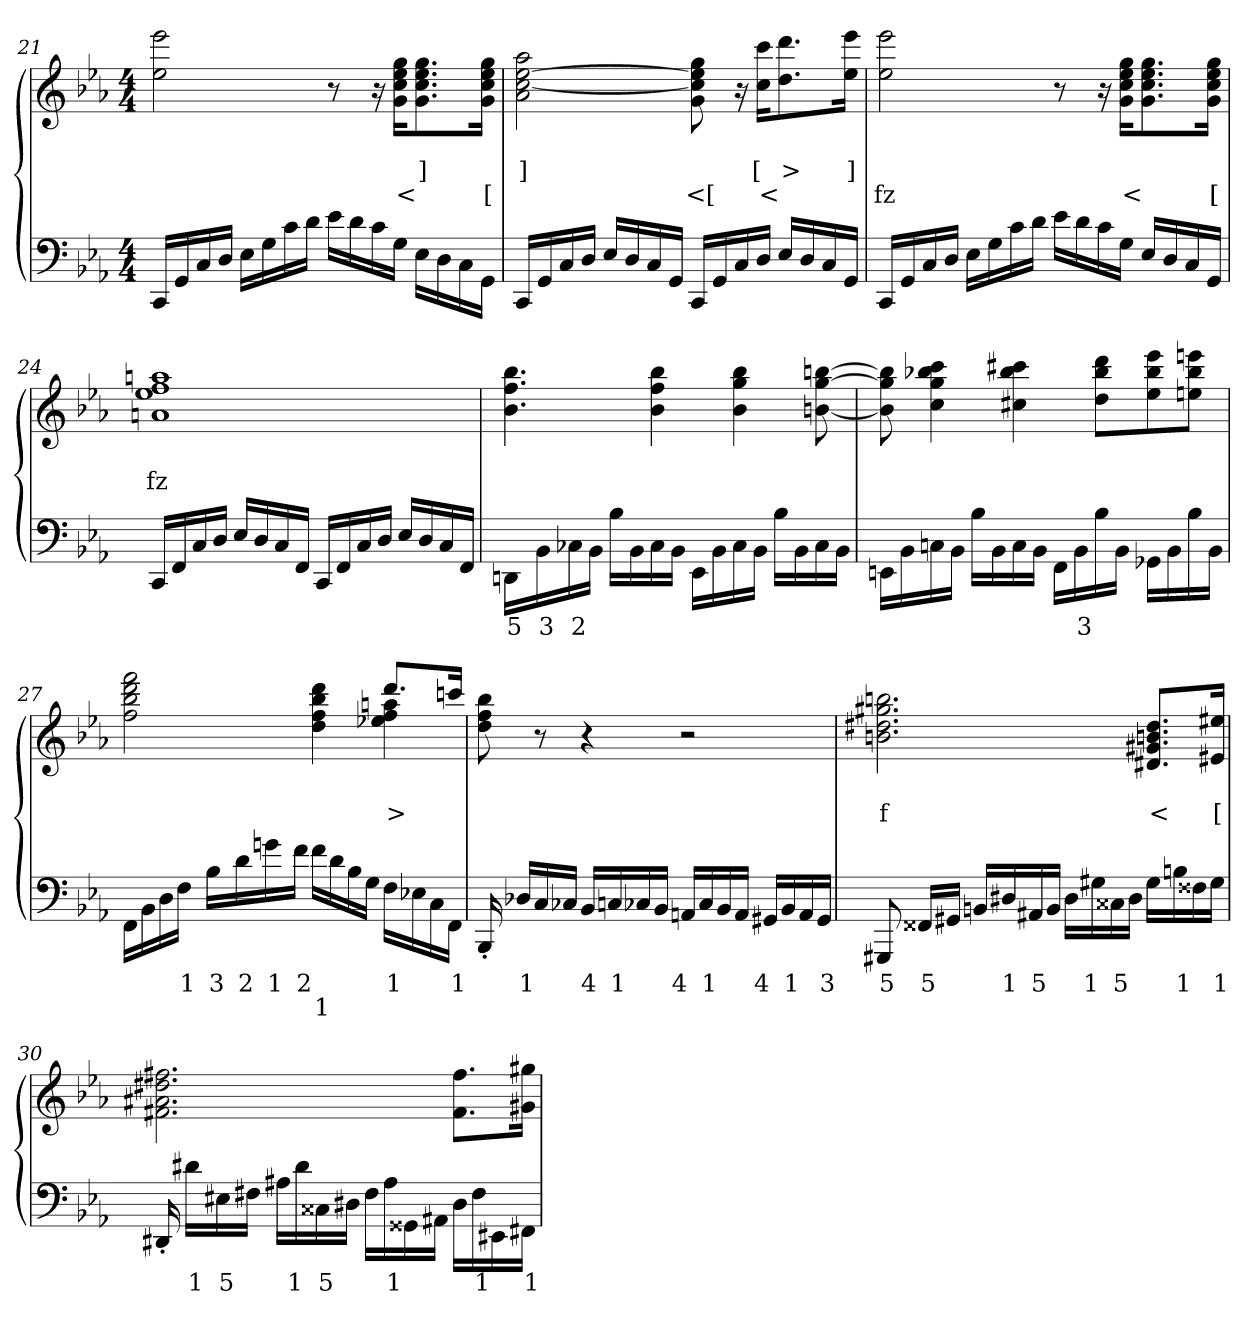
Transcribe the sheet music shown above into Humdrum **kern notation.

**kern	**text	**text	**kern	**text	**text	**text
*part2	*part2	*part2	*part1	*part1	*part1	*part1
*staff2	*staff2	*staff2	*staff1	*staff1	*staff1	*staff1
*clefF4	*	*	*clefG2	*	*	*
*k[b-e-a-]	*	*	*k[b-e-a-]	*	*	*
*M4/4	*	*	*M4/4	*	*	*
=21	=21	=21	=21	=21	=21	=21
16CCLL	.	.	2eee- 2ee-	.	.	.
16GG	.	.	.	.	.	.
16C	.	.	.	.	.	.
16DJJ	.	.	.	.	.	.
16E-LL	.	.	.	.	.	.
16G	.	.	.	.	.	.
16c	.	.	.	.	.	.
16dJJ	.	.	.	.	.	.
16e-LL	.	.	8r	.	>	.
16d	.	.	.	.	.	.
16c	.	.	16r	.	.	.
16GJJ	.	.	16gg 16ee- 16cc 16gKL	.	.	<
16E-LL	.	.	8.gg 8.ee- 8.cc 8.g	.	]	.
16D\	.	.	.	.	.	.
16C	.	.	.	.	.	.
16GGJJ	.	.	16gg 16ee- 16cc 16gJk	.	.	[
=22	=22	=22	=22	=22	=22	=22
16CCLL	.	.	2aa-\ [2ee-\ [2cc\ 2a-\	.	]	.
16GG	.	.	.	.	.	.
16C	.	.	.	.	.	.
16DJJ	.	.	.	.	.	.
16E-LL	.	.	.	.	.	.
16D	.	.	.	.	.	.
16C	.	.	.	.	.	.
16GGJJ	.	.	.	.	.	.
16CCLL	.	.	8gg 8ee-] 8cc] 8g	.	.	<[
16GG	.	.	.	.	.	.
16C	.	.	16r	.	.	.
16DJJ	.	.	16ccc 16ccKL	.	[	<
16E-LL	.	.	8.ddd 8.dd	.	>	.
16D	.	.	.	.	.	.
16C	.	.	.	.	.	.
16GGJJ	.	.	16eee- 16ee-Jk	.	]	.
=23	=23	=23	=23	=23	=23	=23
16CCLL	.	.	2eee- 2ee-	.	.	fz
16GG	.	.	.	.	.	.
16C	.	.	.	.	.	.
16DJJ	.	.	.	.	.	.
16E-LL	.	.	.	.	.	.
16G	.	.	.	.	.	.
16c	.	.	.	.	.	.
16dJJ	.	.	.	.	.	.
16e-LL	.	.	8r	.	>	.
16d	.	.	.	.	.	.
16c	.	.	16r	.	.	.
16GJJ	.	.	16gg 16ee- 16cc 16gKL	.	.	<
16E-LL	.	.	8.gg 8.ee- 8.cc 8.g	.	.	.
16D	.	.	.	.	.	.
16C	.	.	.	.	.	.
16GGJJ	.	.	16gg 16ee- 16cc 16gJk	.	.	[
=24	=24	=24	=24	=24	=24	=24
16CCLL	.	.	1aan 1ff 1ee- 1an	.	fz	.
16FF	.	.	.	.	.	.
16C	.	.	.	.	.	.
16DJJ	.	.	.	.	.	.
16E-LL	.	.	.	.	.	.
16D	.	.	.	.	.	.
16C	.	.	.	.	.	.
16FFJJ	.	.	.	.	.	.
16CCLL	.	.	.	.	.	.
16FF	.	.	.	.	.	.
16C	.	.	.	.	.	.
16DJJ	.	.	.	.	.	.
16E-LL	.	.	.	.	.	.
16D	.	.	.	.	.	.
16C	.	.	.	.	.	.
16FFJJ	.	.	.	.	.	.
=25	=25	=25	=25	=25	=25	=25
16DDn\LL	5	.	4.bb- 4.ff 4.b-	.	.	.
16BB-	3	.	.	.	.	.
16C-X	2	.	.	.	.	.
16BB-JJ	.	.	.	.	.	.
16B-LL	.	.	.	.	.	.
16BB-	.	.	.	.	.	.
16C-	.	.	4bb- 4ff 4b-	.	.	.
16BB-JJ	.	.	.	.	.	.
16EE-\LL	.	.	.	.	.	.
16BB-	.	.	.	.	.	.
16C-	.	.	4bb- 4gg 4b-	.	.	.
16BB-JJ	.	.	.	.	.	.
16B-LL	.	.	.	.	.	.
16BB-	.	.	.	.	.	.
16C-	.	.	[8bbn [8gg [8bn	.	.	.
16BB-JJ	.	.	.	.	.	.
=26	=26	=26	=26	=26	=26	=26
16EEn\LL	.	.	8bbn] 8gg] 8bn]	.	.	.
16BB-	.	.	.	.	.	.
16Cn	.	.	4ccc 4bb-X 4gg 4cc	.	.	.
16BB-JJ	.	.	.	.	.	.
16B-LL	.	.	.	.	.	.
16BB-	.	.	.	.	.	.
16C	.	.	4ccc#X 4bb- 4cc#X	.	.	.
16BB-JJ	.	.	.	.	.	.
16FF\LL	.	.	.	.	.	.
16BB-	3	.	.	.	.	.
16B-	.	.	8ddd 8bb- 8ddL	.	.	.
16BB-JJ	.	.	.	.	.	.
16GG-X\LL	.	.	8eee- 8bb- 8ee-	.	.	.
16BB-	.	.	.	.	.	.
16B-	.	.	8eeen 8bb- 8eenJ	.	.	.
16BB-JJ	.	.	.	.	.	.
=27	=27	=27	=27	=27	=27	=27
*	*	*	*^	*	*	*
16FFLL	.	.	2ryy	2fff 2ddd 2bb- 2ff	.	.	.
16BB-\	.	.	.	.	.	.	.
16D	.	.	.	.	.	.	.
16FJJ	1	.	.	.	.	.	.
16B-LL	3	.	.	.	.	.	.
16d	2	.	.	.	.	.	.
16gn	1	.	.	.	.	.	.
16fJJ	2	.	.	.	.	.	.
16fLL	.	1	4ddd 4bb- 4ff 4dd	4ryy	.	.	.
16d	.	.	.	.	.	.	.
16B-	.	.	.	.	.	.	.
16GJJ	.	.	.	.	.	.	.
16F\LL	1	.	8.dddL	4aan 4ff 4ee-X	.	>	.
16E-X	.	.	.	.	.	.	.
16C	.	.	.	.	.	.	.
16FFJJ	1	.	16cccnJk	.	.	.	.
*	*	*	*v	*v	*	*	*
=28	=28	=28	=28	=28	=28	=28
16BBB-'>	.	.	8bb- 8ff 8dd	.	.	.
16D-XLL	1	.	.	.	.	.
16C	.	.	8r	.	.	.
16C-XJJ	.	.	.	.	.	.
16BB-LL	4	.	4r	.	.	.
16Cn	1	.	.	.	.	.
16C-X	.	.	.	.	.	.
16BB-JJ	.	.	.	.	.	.
16AAnLL	4	.	2r	.	.	.
16C-	1	.	.	.	.	.
16BB-	.	.	.	.	.	.
16AAJJ	.	.	.	.	.	.
16GG#XLL	4	.	.	.	.	.
16BB-	1	.	.	.	.	.
16AA	.	.	.	.	.	.
16GG#JJ	3	.	.	.	.	.
=29	=29	=29	=29	=29	=29	=29
8GGG#X	5	.	2.bbn 2.gg#X 2.dd#X 2.bn	.	f	.
16FF##XLL	5	.	.	.	.	.
16GG#JJ	.	.	.	.	.	.
16BBnLL	.	.	.	.	.	.
16D#X	1	.	.	.	.	.
16AA#X	5	.	.	.	.	.
16BBJJ	.	.	.	.	.	.
16D#LL	.	.	.	.	.	.
16G#	1	.	.	.	.	.
16C##X	5	.	.	.	.	.
16D#JJ	.	.	.	.	.	.
16G#LL	.	.	8.dd# 8.bn 8.g# 8.d#L	.	<	.
16Bn	1	.	.	.	.	.
16F##	.	.	.	.	.	.
16G#JJ	1	.	16ee#X 16e#XJk	.	[	.
=30	=30	=30	=30	=30	=30	=30
16DD#X'>	.	.	2.ff#X 2.dd#X 2.a#X 2.f#X	.	.	.
16d#LL	1	.	.	.	.	.
16E#X	5	.	.	.	.	.
16F#XJJ	.	.	.	.	.	.
16A#XLL	.	.	.	.	.	.
16d#	1	.	.	.	.	.
16C##X	5	.	.	.	.	.
16D#JJ	.	.	.	.	.	.
16F#\LL	.	.	.	.	.	.
16A#	1	.	.	.	.	.
16GG##X	.	.	.	.	.	.
16AA#JJ	.	.	.	.	.	.
16D#\LL	.	.	8.ff# 8.f#L	.	.	.
16F#	1	.	.	.	.	.
16EE#	.	.	.	.	.	.
16FF#JJ	1	.	16gg#X 16g#XJk	.	.	.
=	=	=	=	=	=	=
*-	*-	*-	*-	*-	*-	*-
